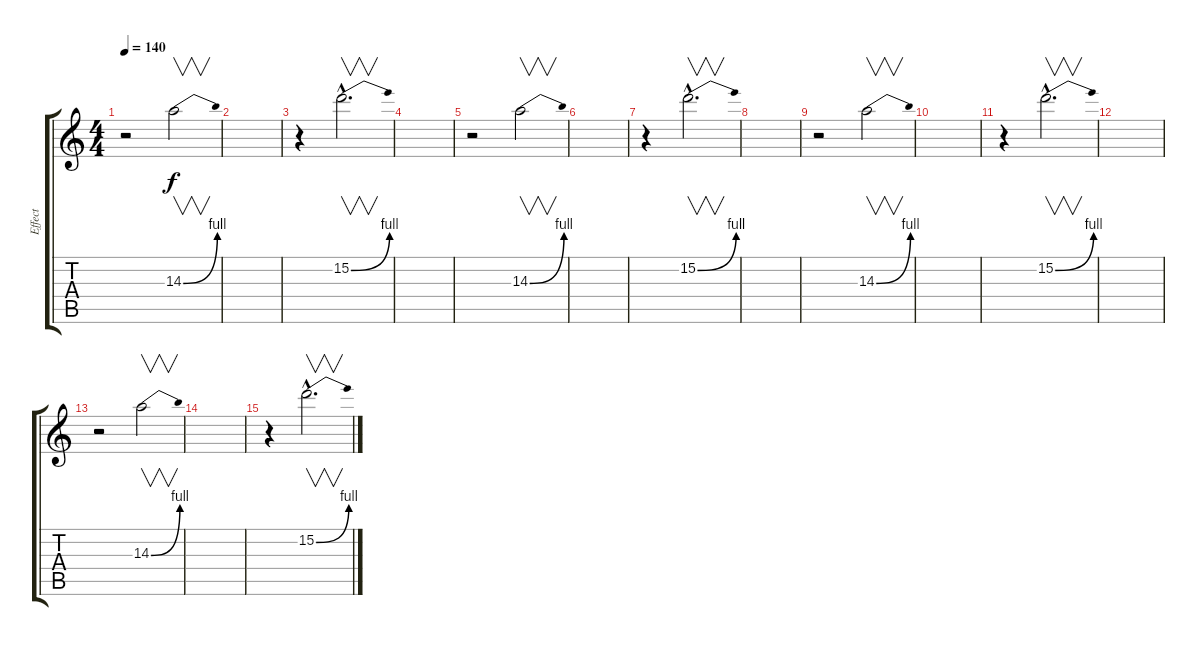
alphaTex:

\track ("Effect" "Effect") {instrument guitarharmonics}
\staff {score tabs}
\tuning (E4 B3 G3 D3 A2 E2) {hide}
\ts (4 4)
\tempo 140
\clef g2
\ks c
r.2{dy f} 14.3{be (bend 0 0 60 4)}.2{v} |
|
r.4 15.2{be (bend 0 0 60 4) hac}.2{v d} |
|
r.2 14.3{be (bend 0 0 60 4)}.2{v} |
|
r.4 15.2{be (bend 0 0 60 4) hac}.2{v d} |
|
r.2 14.3{be (bend 0 0 60 4)}.2{v} |
|
r.4 15.2{be (bend 0 0 60 4) hac}.2{v d} |
|
r.2 14.3{be (bend 0 0 60 4)}.2{v} |
|
r.4 15.2{be (bend 0 0 60 4) hac}.2{v d}
